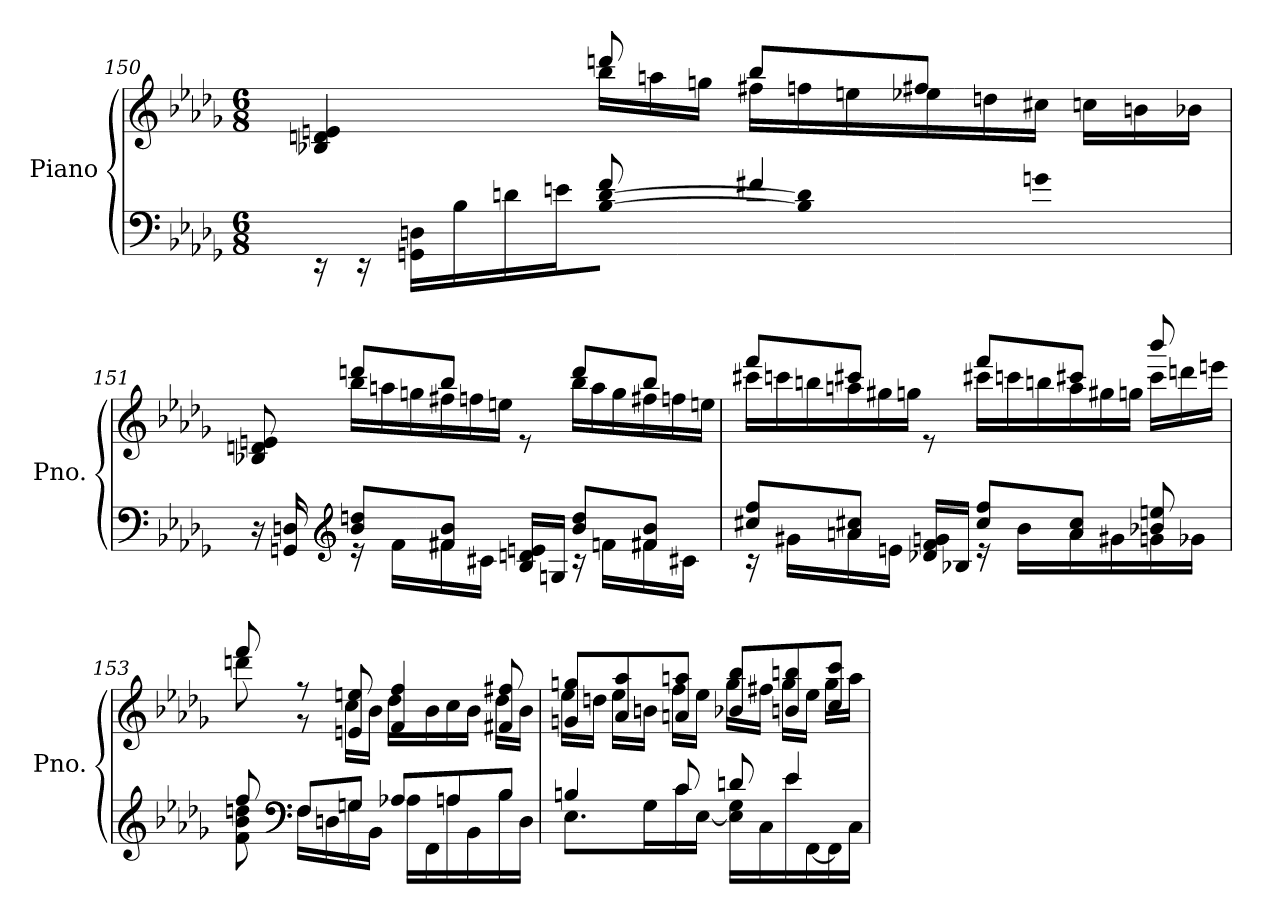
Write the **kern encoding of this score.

**kern	**kern
*part1	*part1
*staff2	*staff1
*I"Piano	*
*I'Pno.	*
*clefF4	*clefG2
*k[b-e-a-d-g-]	*k[b-e-a-d-g-]
*M6/8	*M6/8
*Xtuplet	*
=150	=150
*^	*^
24rEE	4ryy	4B-X/ 4dn/ 4en/	4ryy
24rEE	.	.	.
24GGn\ 24Dn\LL	.	.	.
24B-\	.	.	.
24dn\	.	.	.
24en\J	.	.	.
*	*	*	*Xtuplet
[8B-\ [8d\J	8f/	8dddn/	24bb-\LL
.	.	.	24aan\
.	.	.	24ggn\JJ
4B-\] 4d\]	4f#X/	8bb-/L	24ff#X\LL
.	.	.	24ffn\
.	.	.	24een\
.	.	8ff#X/J	24ee-X\
.	.	.	24ddn\
.	.	.	24cc#X\JJ
8gn\	24cc!yy	8ryy	24ccn\LL
.	24bn!yy	.	24bn\
.	24b-X!yy	.	24b-X\JJ
!!LO:LB:g=z	!!
=151	=151	=151	=151
16r	8ryy	8B-X/ 8dn/ 8en/	8ryy
16GGn/ 16Dn/	.	.	.
*clefG2	*	*	*
8b-/ 8ddn/L	16r	8dddn/L	24bb-\LL
.	.	.	24aan\
.	16f\LL	.	.
.	.	.	24ggn\
8f#X/ 8b-/J	16f#\	8bb-/J	24ff#X\
.	.	.	24ffn\
.	16c#X\JJ	.	.
.	.	.	24een\JJ
16B-/ 16dn/ 16en/LL	8ryy	8re	8ryy
16Gn/JJ	.	.	.
8b-/ 8dd/L	16r	8ddd/L	24bb-\LL
.	.	.	24aa\
.	16fn\LL	.	.
.	.	.	24gg\
8f#X/ 8b-/J	16f#\	8bb-/J	24ff#X\
.	.	.	24ffn\
.	16c#X\JJ	.	.
.	.	.	24een\JJ
=152	=152	=152	=152
8cc#X/ 8ff/L	16r	8fff/L	24ccc#X\LL
.	.	.	24cccn\
.	16g#X\LL	.	.
.	.	.	24bbn\
8an/ 8cc#X/J	16a\	8ccc#X/J	24aan\
.	.	.	24gg#X\
.	16en\JJ	.	.
.	.	.	24ggn\JJ
16d-X/ 16f/ 16gn/LL	8ryy	8re	8ryy
16B-X/JJ	.	.	.
8cc#/ 8ff/L	16r	8fff/L	24ccc#X\LL
.	.	.	24cccn\
.	16b-\LL	.	.
.	.	.	24bbn\
8a/ 8cc#/J	16a\	8ccc#X/J	24aa\
.	.	.	24gg#X\
.	16g#X\	.	.
.	.	.	24ggn\JJ
8b-X/ 8een/	16gn\	8bbb-/	24ccc#\LL
.	.	.	24dddn\
.	16g-X\JJ	.	.
.	.	.	24eeen\JJ
!!LO:LB:g=z	!!
=153	=153	=153	=153
8ff/	8f\ 8b-\ 8ddn\	8fff/	8dddn\
*clefF4	*	*	*
8F/L	16F\LL	8r	8r
.	16Dn\	.	.
8Gn/J	16G\	8en/ 8een/	16cc\LL
.	16BB-\JJ	.	16b-\JJ
8A-X/L	16A-\LL	4f/ 4ff/	16dd-\LL
.	16FF\	.	16b-\
8An/	16A\	.	16cc\
.	16BB-\	.	16b-\JJ
8B-/J	16B-\	8f#X/ 8ff#X/	16dd-\LL
.	16D\JJ	.	16b-\JJ
=154	=154	=154	=154
4Bn/	8.E-\L	8gn/ 8ggn/L	16ee-\LL
.	.	.	16ddn\JJ
.	.	8a-/ 8aa-/	16ee-\LL
.	16G-\L	.	16bn\JJ
8c/	16c\	8an/ 8aan/J	16ff\LL
.	[16E-\JJ	.	16ee-\JJ
8dn/	16E-\] 16G-\LL	8b-X/ 8bb-/L	16gg\LL
.	16C\	.	16ff#X\JJ
4e-/	16e-\	8bn/ 8bbn/	16gg\LL
.	[16FF\	.	16ee-\JJ
.	16FF\]	8cc/ 8ccc/J	16gg\LL
.	16C\JJ	.	16aa\JJ
*v	*v	*	*
*	*v	*v
=	=
*-	*-
